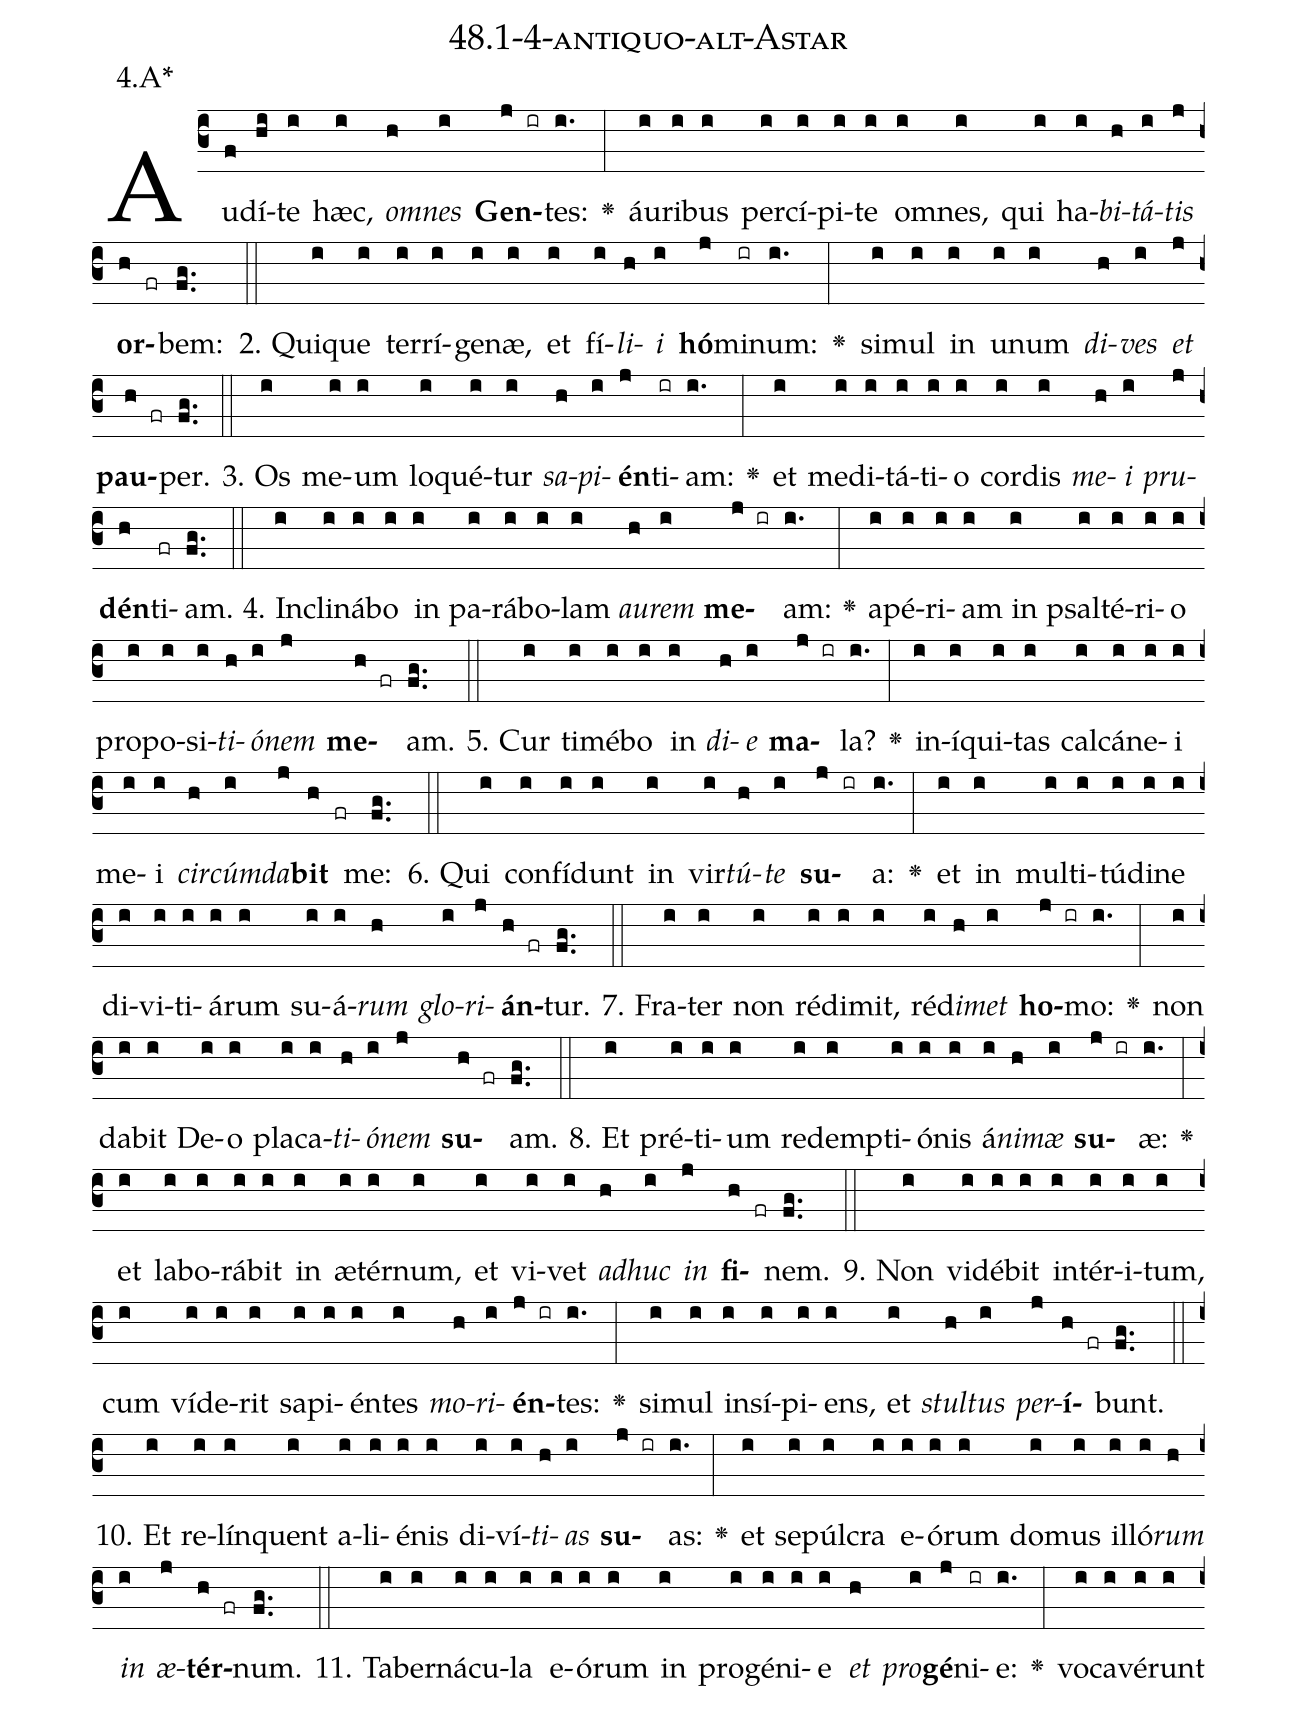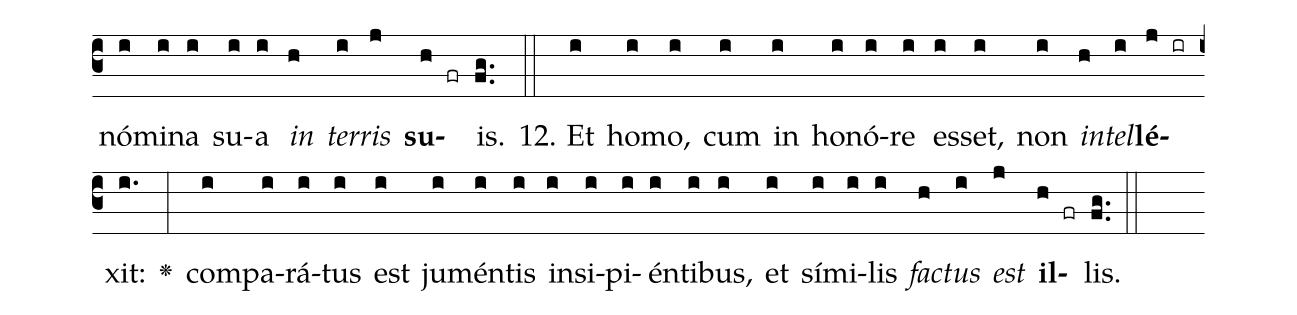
name: 48.1-4-antiquo-alt-Astar;
annotation: 4.A*;
%%
(c3)Au(f)dí(hi)te(i) hæc,(i) <i>om</i>(h)<i>nes</i>(i) <b>Gen</b>(j ir)tes:(i.) <v>\greheightstar</v>(:) áu(i)ri(i)bus(i) per(i)cí(i)pi(i)te(i) om(i)nes,(i) qui(i) ha(i)<i>bi</i>(h)<i>tá</i>(i)<i>tis</i>(j) <b>or</b>(h fr)bem:(fg..) (::)
2. Qui(i)que(i) ter(i)rí(i)ge(i)næ,(i) et(i) fí(i)<i>li</i>(h)<i>i</i>(i) <b>hó</b>(j)mi(ir)num:(i.) <v>\greheightstar</v>(:) si(i)mul(i) in(i) u(i)num(i) <i>di</i>(h)<i>ves</i>(i) <i>et</i>(j) <b>pau</b>(h fr)per.(fg..) (::)
3. Os(i) me(i)um(i) lo(i)qué(i)tur(i) <i>sa</i>(h)<i>pi</i>(i)<b>én</b>(j)ti(ir)am:(i.) <v>\greheightstar</v>(:) et(i) me(i)di(i)tá(i)ti(i)o(i) cor(i)dis(i) <i>me</i>(h)<i>i</i>(i) <i>pru</i>(j)<b>dén</b>(h)ti(fr)am.(fg..) (::)
4. In(i)cli(i)ná(i)bo(i) in(i) pa(i)rá(i)bo(i)lam(i) <i>au</i>(h)<i>rem</i>(i) <b>me</b>(j ir)am:(i.) <v>\greheightstar</v>(:) a(i)pé(i)ri(i)am(i) in(i) psal(i)té(i)ri(i)o(i) pro(i)po(i)si(i)<i>ti</i>(h)<i>ó</i>(i)<i>nem</i>(j) <b>me</b>(h fr)am.(fg..) (::)
5. Cur(i) ti(i)mé(i)bo(i) in(i) <i>di</i>(h)<i>e</i>(i) <b>ma</b>(j ir)la?(i.) <v>\greheightstar</v>(:) in(i)í(i)qui(i)tas(i) cal(i)cá(i)ne(i)i(i) me(i)i(i) <i>cir</i>(h)<i>cúm</i>(i)<i>da</i>(j)<b>bit</b>(h fr) me:(fg..) (::)
6. Qui(i) con(i)fí(i)dunt(i) in(i) vir(i)<i>tú</i>(h)<i>te</i>(i) <b>su</b>(j ir)a:(i.) <v>\greheightstar</v>(:) et(i) in(i) mul(i)ti(i)tú(i)di(i)ne(i) di(i)vi(i)ti(i)á(i)rum(i) su(i)á(i)<i>rum</i>(h) <i>glo</i>(i)<i>ri</i>(j)<b>án</b>(h fr)tur.(fg..) (::)
7. Fra(i)ter(i) non(i) réd(i)i(i)mit,(i) réd(i)<i>i</i>(h)<i>met</i>(i) <b>ho</b>(j ir)mo:(i.) <v>\greheightstar</v>(:) non(i) da(i)bit(i) De(i)o(i) pla(i)ca(i)<i>ti</i>(h)<i>ó</i>(i)<i>nem</i>(j) <b>su</b>(h fr)am.(fg..) (::)
8. Et(i) pré(i)ti(i)um(i) red(i)emp(i)ti(i)ó(i)nis(i) á(i)<i>ni</i>(h)<i>mæ</i>(i) <b>su</b>(j ir)æ:(i.) <v>\greheightstar</v>(:) et(i) la(i)bo(i)rá(i)bit(i) in(i) æ(i)tér(i)num,(i) et(i) vi(i)vet(i) <i>ad</i>(h)<i>huc</i>(i) <i>in</i>(j) <b>fi</b>(h fr)nem.(fg..) (::)
9. Non(i) vi(i)dé(i)bit(i) in(i)tér(i)i(i)tum,(i) cum(i) ví(i)de(i)rit(i) sa(i)pi(i)én(i)tes(i) <i>mo</i>(h)<i>ri</i>(i)<b>én</b>(j ir)tes:(i.) <v>\greheightstar</v>(:) si(i)mul(i) in(i)sí(i)pi(i)ens,(i) et(i) <i>stul</i>(h)<i>tus</i>(i) <i>per</i>(j)<b>í</b>(h fr)bunt.(fg..) (::)
10. Et(i) re(i)lín(i)quent(i) a(i)li(i)é(i)nis(i) di(i)ví(i)<i>ti</i>(h)<i>as</i>(i) <b>su</b>(j ir)as:(i.) <v>\greheightstar</v>(:) et(i) se(i)púl(i)cra(i) e(i)ó(i)rum(i) do(i)mus(i) il(i)ló(i)<i>rum</i>(h) <i>in</i>(i) <i>æ</i>(j)<b>tér</b>(h fr)num.(fg..) (::)
11. Ta(i)ber(i)ná(i)cu(i)la(i) e(i)ó(i)rum(i) in(i) pro(i)gé(i)ni(i)e(i) <i>et</i>(h) <i>pro</i>(i)<b>gé</b>(j)ni(ir)e:(i.) <v>\greheightstar</v>(:) vo(i)ca(i)vé(i)runt(i) nó(i)mi(i)na(i) su(i)a(i) <i>in</i>(h) <i>ter</i>(i)<i>ris</i>(j) <b>su</b>(h fr)is.(fg..) (::)
12. Et(i) ho(i)mo,(i) cum(i) in(i) ho(i)nó(i)re(i) es(i)set,(i) non(i) <i>in</i>(h)<i>tel</i>(i)<b>lé</b>(j ir)xit:(i.) <v>\greheightstar</v>(:) com(i)pa(i)rá(i)tus(i) est(i) ju(i)mén(i)tis(i) in(i)si(i)pi(i)én(i)ti(i)bus,(i) et(i) sí(i)mi(i)lis(i) <i>fac</i>(h)<i>tus</i>(i) <i>est</i>(j) <b>il</b>(h fr)lis.(fg..) (::)
